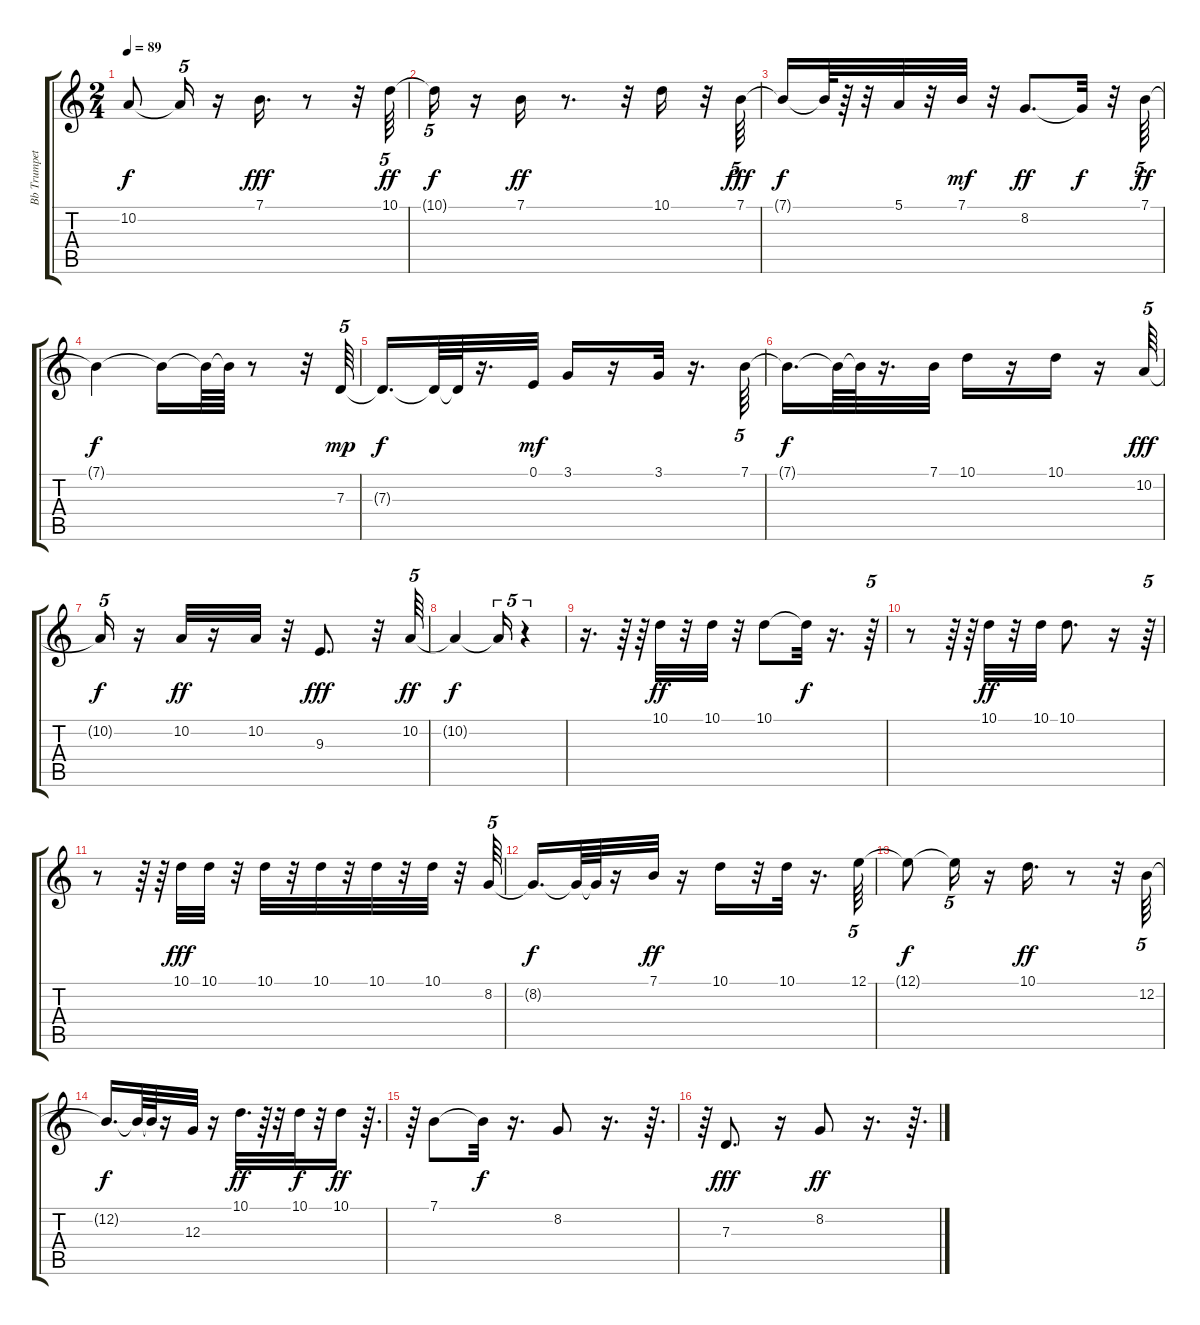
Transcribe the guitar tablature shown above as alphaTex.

\track ("Bb Trumpet" "Bb Trumpet") {instrument trumpet}
\staff {score tabs}
\tuning (E4 B3 G3 D3 A2 E2) {hide}
\ts (2 4)
\tempo 89
\clef g2
\ks c
10.2{t}.8{dy f} 10.2{t}.16{tu (5 4)} r.16 7.1.16{d dy fff} r.8 r.32 10.1.64{tu (5 4) dy ff} |
10.1{t}.16{tu (5 4) dy f} r.16 7.1.16{dy ff} r.8{d} r.32 10.1.16 r.32 7.1.64{tu (5 4) dy fff} |
7.1{t}.16{dy f} 7.1{t}.64 r.64 r.32 5.1.32 r.32 7.1.32{dy mf} r.32 8.2.8{d dy ff} 8.2{t}.32{dy f} r.32 7.1.64{tu (5 4) dy ff} |
7.1{t}.4{dy f} 7.1{t}.16 7.1{t}.64 7.1{t}.64 r.8 r.32 7.3.64{tu (5 4) dy mp} |
7.3{t}.16{d dy f} 7.3{t}.64 7.3{t}.64 r.16{d} 0.1.32{dy mf} 3.1.16 r.16 3.1.32 r.16{d} 7.1.64{tu (5 4)} |
7.1{t}.16{d dy f} 7.1{t}.64 7.1{t}.64 r.16{d} 7.1.32 10.1.16 r.16 10.1.16 r.16 10.2.64{tu (5 4) dy fff} |
10.2{t}.16{tu (5 4) dy f} r.16 10.2.32{dy ff} r.16 10.2.32 r.32 9.3.8{d dy fff} r.32 10.2.64{tu (5 4) dy ff} |
10.2{t}.4{dy f} 10.2{t}.16{tu (5 4)} r.4{tu (5 4)} |
r.16{d} r.64 r.64 10.1.32{dy ff} r.32 10.1.32 r.32 10.1.8 10.1{t}.32{dy f} r.16{d} r.64{tu (5 4)} |
r.8 r.64 r.64 10.1.32{dy ff} r.32 10.1.32 10.1.8{d} r.16 r.64{tu (5 4)} |
r.8 r.64 r.64 10.1.32{dy fff} 10.1.32 r.32 10.1.32 r.32 10.1.32 r.32 10.1.32 r.32 10.1.32 r.32 8.2.64{tu (5 4)} |
8.2{t}.16{d dy f} 8.2{t}.64 8.2{t}.64 r.16 7.1.32{dy ff} r.16 10.1.16 r.32 10.1.32 r.16{d} 12.1.64{tu (5 4)} |
12.1{t}.8{dy f} 12.1{t}.16{tu (5 4)} r.16 10.1.16{d dy ff} r.8 r.32 12.2.64{tu (5 4)} |
12.2{t}.16{d dy f} 12.2{t}.64 12.2{t}.64 r.16 12.3.32 r.16 10.1.32{d dy ff} r.64 r.32 10.1.32{dy f} r.32 10.1.16{dy ff} r.64{d} |
r.64 7.1.8 7.1{t}.32{dy f} r.16{d} 8.2.8 r.16{d} r.64{d} |
r.64 7.3.8{d dy fff} r.16 8.2.8{dy ff} r.16{d} r.64{d}
